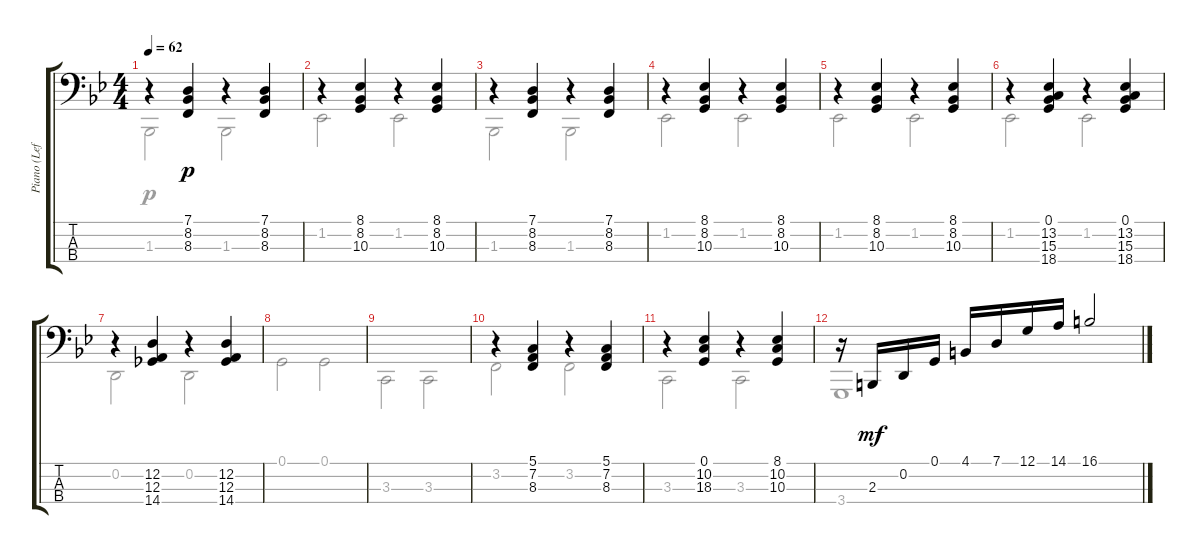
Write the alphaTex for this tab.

\track ("Piano (Left Hand)" "Piano (Lef") {instrument acousticgrandpiano}
\staff {score tabs}
\tuning (G2 D2 A1 E1) {hide}
\voice
\ts (4 4)
\tempo 62
\clef f4
\ks bb
r.4{dy p instrument acousticgrandpiano} (7.1 8.2 8.3).4 r.4 (7.1 8.2 8.3).4 |
r.4 (8.1 8.2 10.3).4 r.4 (8.1 8.2 10.3).4 |
r.4 (7.1 8.2 8.3).4 r.4 (7.1 8.2 8.3).4 |
r.4 (8.1 8.2 10.3).4 r.4 (8.1 8.2 10.3).4 |
r.4 (8.1 8.2 10.3).4 r.4 (8.1 8.2 10.3).4 |
r.4 (0.1 13.2 15.3 18.4).4 r.4 (0.1 13.2 15.3 18.4).4 |
r.4 (12.2 12.3 14.4).4 r.4 (12.2 12.3 14.4).4 |
|
|
r.4 (5.1 7.2 8.3).4 r.4 (5.1 7.2 8.3).4 |
r.4 (0.1 10.2 18.3).4 r.4 (8.1 10.2 10.3).4 |
r.16 2.3.16{dy mf} 0.2.16 0.1.16 4.1.16 7.1.16 12.1.16 14.1.16 16.1.2 |
\voice
\clef f4
\ottava regular
\simile none
\ks bb
1.3.2{dy p} 1.3.2 |
1.2.2 1.2.2 |
1.3.2 1.3.2 |
1.2.2 1.2.2 |
1.2.2 1.2.2 |
1.2.2 1.2.2 |
0.2.2 0.2.2 |
0.1.2 0.1.2 |
3.3.2 3.3.2 |
3.2.2 3.2.2 |
3.3.2 3.3.2 |
3.4.1 |
